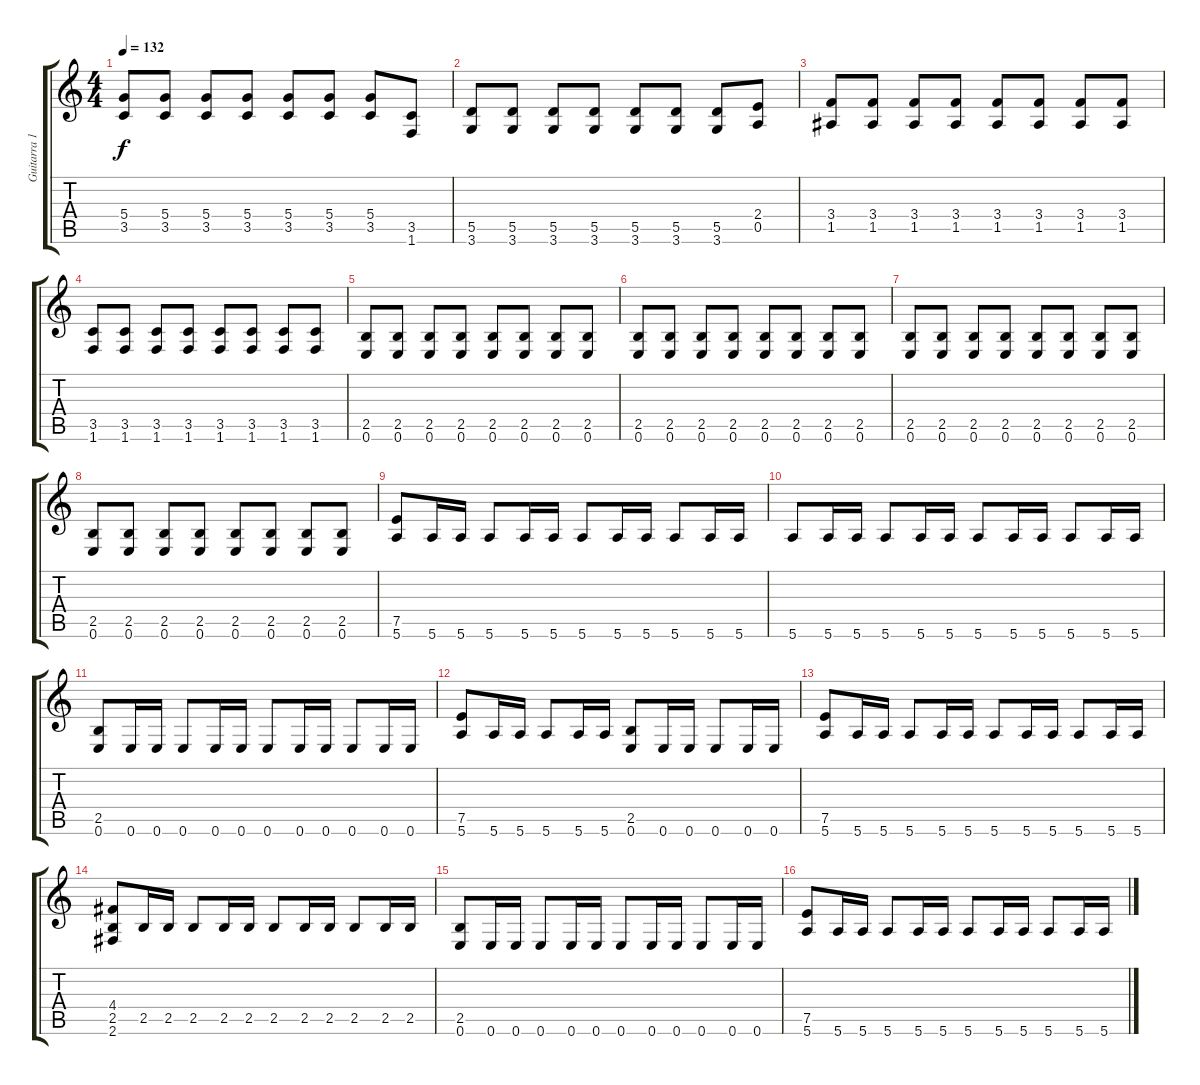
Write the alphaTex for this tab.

\track ("Guitarra 1" "Guitarra 1") {instrument electricguitarmuted}
\staff {score tabs}
\tuning (E4 B3 G3 D3 A2 E2) {hide}
\ts (4 4)
\tempo 132
\clef g2
\ks c
(5.4 3.5).8{dy f} (5.4 3.5).8 (5.4 3.5).8 (5.4 3.5).8 (5.4 3.5).8 (5.4 3.5).8 (5.4 3.5).8 (3.5 1.6).8 |
(5.5 3.6).8 (5.5 3.6).8 (5.5 3.6).8 (5.5 3.6).8 (5.5 3.6).8 (5.5 3.6).8 (5.5 3.6).8 (2.4 0.5).8 |
(3.4 1.5).8 (3.4 1.5).8 (3.4 1.5).8 (3.4 1.5).8 (3.4 1.5).8 (3.4 1.5).8 (3.4 1.5).8 (3.4 1.5).8 |
(3.5 1.6).8 (3.5 1.6).8 (3.5 1.6).8 (3.5 1.6).8 (3.5 1.6).8 (3.5 1.6).8 (3.5 1.6).8 (3.5 1.6).8 |
(2.5 0.6).8 (2.5 0.6).8 (2.5 0.6).8 (2.5 0.6).8 (2.5 0.6).8 (2.5 0.6).8 (2.5 0.6).8 (2.5 0.6).8 |
(2.5 0.6).8 (2.5 0.6).8 (2.5 0.6).8 (2.5 0.6).8 (2.5 0.6).8 (2.5 0.6).8 (2.5 0.6).8 (2.5 0.6).8 |
(2.5 0.6).8 (2.5 0.6).8 (2.5 0.6).8 (2.5 0.6).8 (2.5 0.6).8 (2.5 0.6).8 (2.5 0.6).8 (2.5 0.6).8 |
(2.5 0.6).8 (2.5 0.6).8 (2.5 0.6).8 (2.5 0.6).8 (2.5 0.6).8 (2.5 0.6).8 (2.5 0.6).8 (2.5 0.6).8 |
(7.5 5.6).8 5.6.16 5.6.16 5.6.8 5.6.16 5.6.16 5.6.8 5.6.16 5.6.16 5.6.8 5.6.16 5.6.16 |
5.6.8 5.6.16 5.6.16 5.6.8 5.6.16 5.6.16 5.6.8 5.6.16 5.6.16 5.6.8 5.6.16 5.6.16 |
(2.5 0.6).8 0.6.16 0.6.16 0.6.8 0.6.16 0.6.16 0.6.8 0.6.16 0.6.16 0.6.8 0.6.16 0.6.16 |
(7.5 5.6).8 5.6.16 5.6.16 5.6.8 5.6.16 5.6.16 (2.5 0.6).8 0.6.16 0.6.16 0.6.8 0.6.16 0.6.16 |
(7.5 5.6).8 5.6.16 5.6.16 5.6.8 5.6.16 5.6.16 5.6.8 5.6.16 5.6.16 5.6.8 5.6.16 5.6.16 |
(4.4 2.5 2.6).8 2.5.16 2.5.16 2.5.8 2.5.16 2.5.16 2.5.8 2.5.16 2.5.16 2.5.8 2.5.16 2.5.16 |
(2.5 0.6).8 0.6.16 0.6.16 0.6.8 0.6.16 0.6.16 0.6.8 0.6.16 0.6.16 0.6.8 0.6.16 0.6.16 |
(7.5 5.6).8 5.6.16 5.6.16 5.6.8 5.6.16 5.6.16 5.6.8 5.6.16 5.6.16 5.6.8 5.6.16 5.6.16
